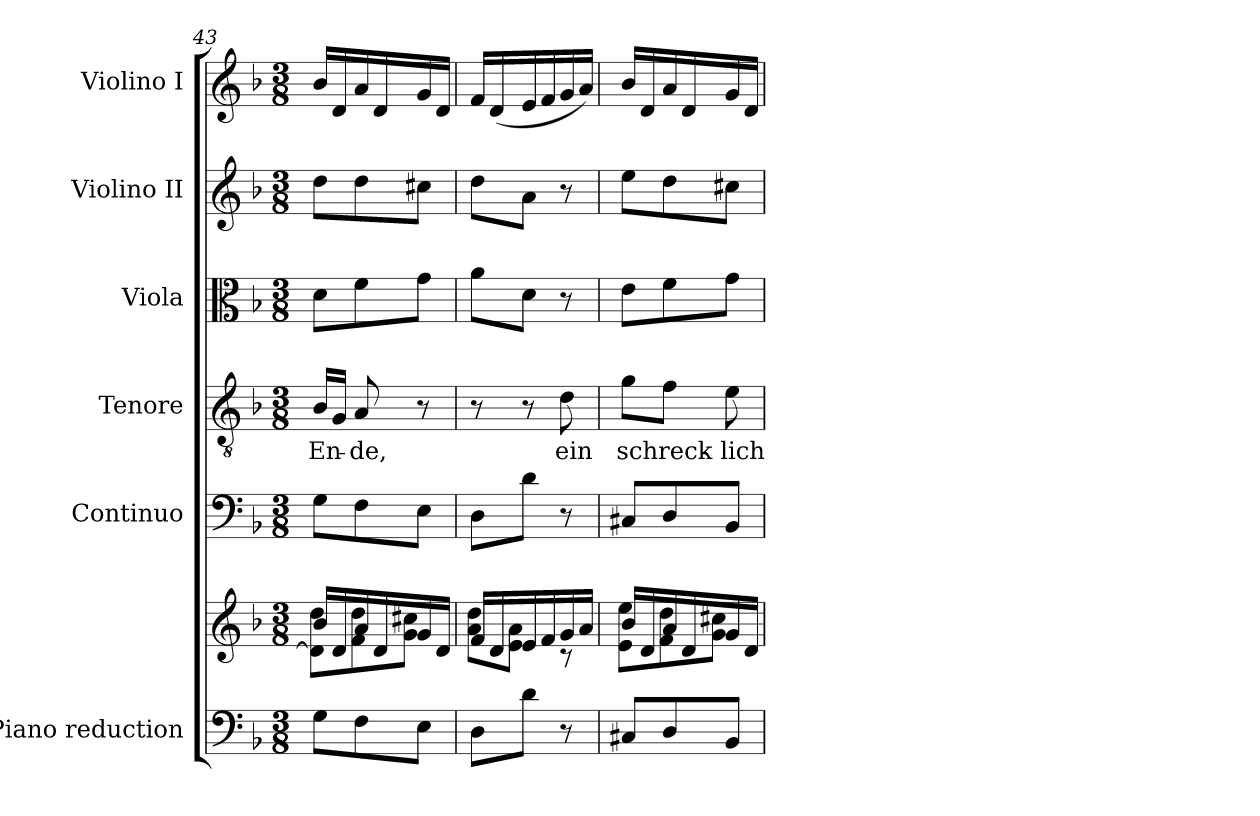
**kern	**kern	**kern	**kern	**text	**kern	**kern	**kern
*part6	*part6	*part5	*part4	*part4	*part3	*part2	*part1
*staff7	*staff6	*staff5	*staff4	*staff4	*staff3	*staff2	*staff1
*I"Piano reduction	*	*I"Continuo	*I"Tenore	*	*I"Viola	*I"Violino II	*I"Violino I
*I'Pno	*	*	*	*	*I'Vla	*I'Vln	*I'Vln
*clefF4	*clefG2	*clefF4	*clefGv2	*	*clefC3	*clefG2	*clefG2
*k[b-]	*k[b-]	*k[b-]	*k[b-]	*	*k[b-]	*k[b-]	*k[b-]
*M3/8	*M3/8	*M3/8	*M3/8	*	*M3/8	*M3/8	*M3/8
=43	=43	=43	=43	=43	=43	=43	=43
*	*^	*	*	*	*	*	*
!	!	!	!	!	!LO:LY:b	!	!	!
8G\L	16b-/LL	8d\] 8dd\L	8G\L	16B-/LL	En-	8d\L	8dd\L	16b-/LL
.	16d/	.	.	16G/JJ	.	.	.	16d/
!	!	!	!	!	!LO:LY:b	!	!	!
8F\	16a/	8f\ 8dd\	8F\	8A/	-de,	8f\	8dd\	16a/
.	16d/	.	.	.	.	.	.	16d/
8E\J	16g/	8g\ 8cc#X\J	8E\J	8r	.	8g\J	8cc#X\J	16g/
.	16d/JJ	.	.	.	.	.	.	16d/JJ
=44	=44	=44	=44	=44	=44	=44	=44	=44
8D\L	16f/LL	8a\ 8dd\L	8D\L	8r	.	8a\L	8dd\L	16f/LL
.	16d/	.	.	.	.	.	.	(16d/
8d\J	16e/	8e\ 8a\J	8d\J	8r	.	8d\J	8a\J	16e/
.	16f/	.	.	.	.	.	.	16f/
!	!	!	!	!	!LO:LY:b	!	!	!
8r	16g/	8r	8r	8d\	ein	8r	8r	16g/
.	16a/JJ	.	.	.	.	.	.	16a/JJ)
=45	=45	=45	=45	=45	=45	=45	=45	=45
!	!	!	!	!	!LO:LY:b	!	!	!
8C#X/L	16b-/LL	8e\ 8ee\L	8C#X/L	8g\L	schreck-	8e\L	8ee\L	16b-/LL
.	16d/	.	.	.	.	.	.	16d/
8D/	16a/	8f\ 8dd\	8D/	8f\J	.	8f\	8dd\	16a/
.	16d/	.	.	.	.	.	.	16d/
!	!	!	!	!	!LO:LY:b	!	!	!
8BB-/J	16g/	8g\ 8cc#X\J	8BB-/J	8e\	-lich	8g\J	8cc#X\J	16g/
.	16d/JJ	.	.	.	.	.	.	16d/JJ
*	*v	*v	*	*	*	*	*	*
=	=	=	=	=	=	=	=
*-	*-	*-	*-	*-	*-	*-	*-
